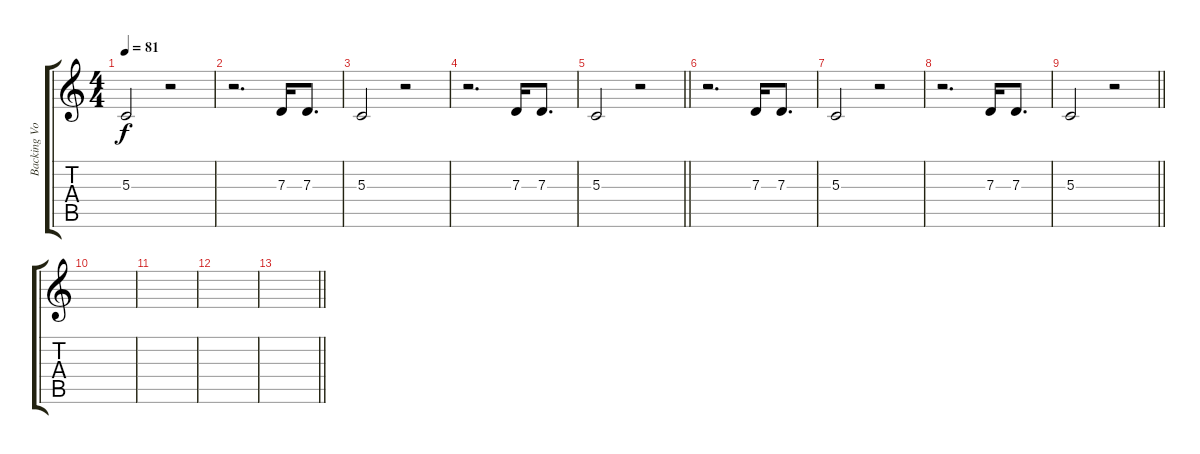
\track ("Backing Vocals" "Backing Vo") {instrument oboe}
\staff {score tabs}
\tuning (E4 B3 G3 D3 A2 E2) {hide}
\ts (4 4)
\tempo 81
\clef g2
\ks c
5.3.2{dy f} r.2 |
r.2{d} 7.3.16 7.3.8{d} |
5.3.2 r.2 |
r.2{d} 7.3.16 7.3.8{d} |
\barLineRight lightlight
5.3.2 r.2 |
r.2{d} 7.3.16 7.3.8{d} |
5.3.2 r.2 |
r.2{d} 7.3.16 7.3.8{d} |
\barLineRight lightlight
5.3.2 r.2 |
|
|
|
\barLineRight lightlight
